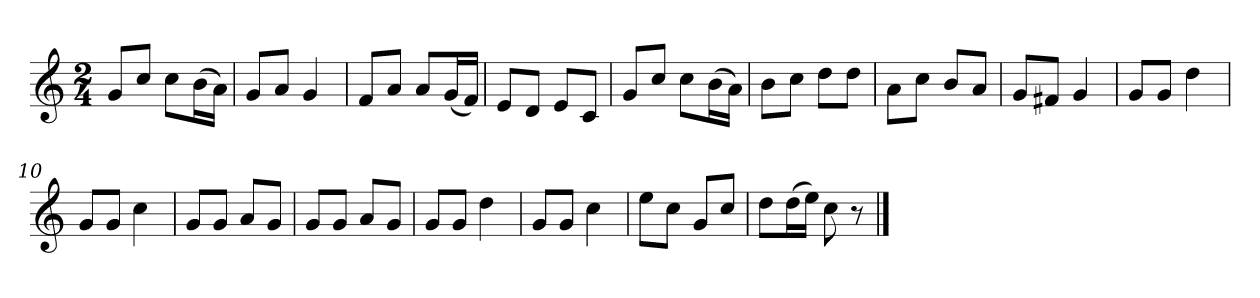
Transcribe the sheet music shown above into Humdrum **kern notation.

**kern
*part1
*staff1
*k[]
*M2/4
*MM120
=1
8gL
8ccJ
8ccL
(16bL
16aJJ)
=2
8gL
8aJ
4g
=3
8fL
8aJ
8aL
(16gL
16fJJ)
=4
8eL
8dJ
8eL
8cJ
=5
8gL
8ccJ
8ccL
(16bL
16aJJ)
=6
8bL
8ccJ
8ddL
8ddJ
=7
8aL
8ccJ
8bL
8aJ
=8
8gL
8f#XJ
4g
=9
8gL
8gJ
4dd
=10
8gL
8gJ
4cc
=11
8gL
8gJ
8aL
8gJ
=12
8gL
8gJ
8aL
8gJ
=13
8gL
8gJ
4dd
=14
8gL
8gJ
4cc
=15
8eeL
8ccJ
8gL
8ccJ
=16
8ddL
(16ddL
16eeJJ)
8cc
8r
==
*-
